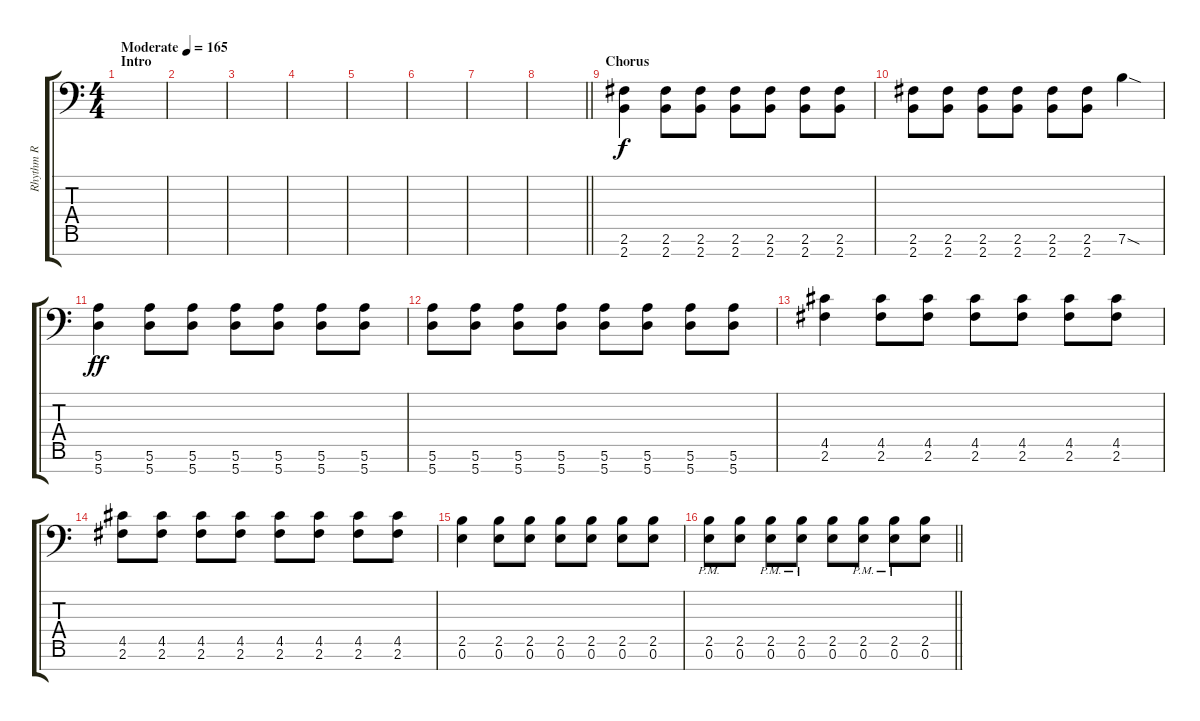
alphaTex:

\track ("Rhythm R" "Rhythm R") {instrument overdrivenguitar}
\staff {score tabs}
\tuning (E4 B3 G3 D3 A2 E2 A1) {hide}
\ts (4 4)
\section ("" "Intro")
\tempo (165 "Moderate")
\clef f4
\ks c
|
|
|
|
|
|
|
\barLineRight lightlight
|
\section ("" "Chorus")
(2.6 2.7).4 (2.6 2.7).8 (2.6 2.7).8 (2.6 2.7).8 (2.6 2.7).8 (2.6 2.7).8 (2.6 2.7).8 |
(2.6 2.7).8 (2.6 2.7).8 (2.6 2.7).8 (2.6 2.7).8 (2.6 2.7).8 (2.6 2.7).8 7.6{sod}.4{dy f} |
(5.6 5.7).4{dy ff} (5.6 5.7).8 (5.6 5.7).8 (5.6 5.7).8 (5.6 5.7).8 (5.6 5.7).8 (5.6 5.7).8 |
(5.6 5.7).8 (5.6 5.7).8 (5.6 5.7).8 (5.6 5.7).8 (5.6 5.7).8 (5.6 5.7).8 (5.6 5.7).8 (5.6 5.7).8 |
(4.5 2.6).4 (4.5 2.6).8 (4.5 2.6).8 (4.5 2.6).8 (4.5 2.6).8 (4.5 2.6).8 (4.5 2.6).8 |
(4.5 2.6).8 (4.5 2.6).8 (4.5 2.6).8 (4.5 2.6).8 (4.5 2.6).8 (4.5 2.6).8 (4.5 2.6).8 (4.5 2.6).8 |
(2.5 0.6).4 (2.5 0.6).8 (2.5 0.6).8 (2.5 0.6).8 (2.5 0.6).8 (2.5 0.6).8 (2.5 0.6).8 |
\barLineRight lightlight
(2.5{pm} 0.6{pm}).8 (2.5 0.6).8 (2.5{pm} 0.6{pm}).8 (2.5{pm} 0.6{pm}).8 (2.5 0.6).8 (2.5{pm} 0.6{pm}).8 (2.5{pm} 0.6{pm}).8 (2.5 0.6).8
